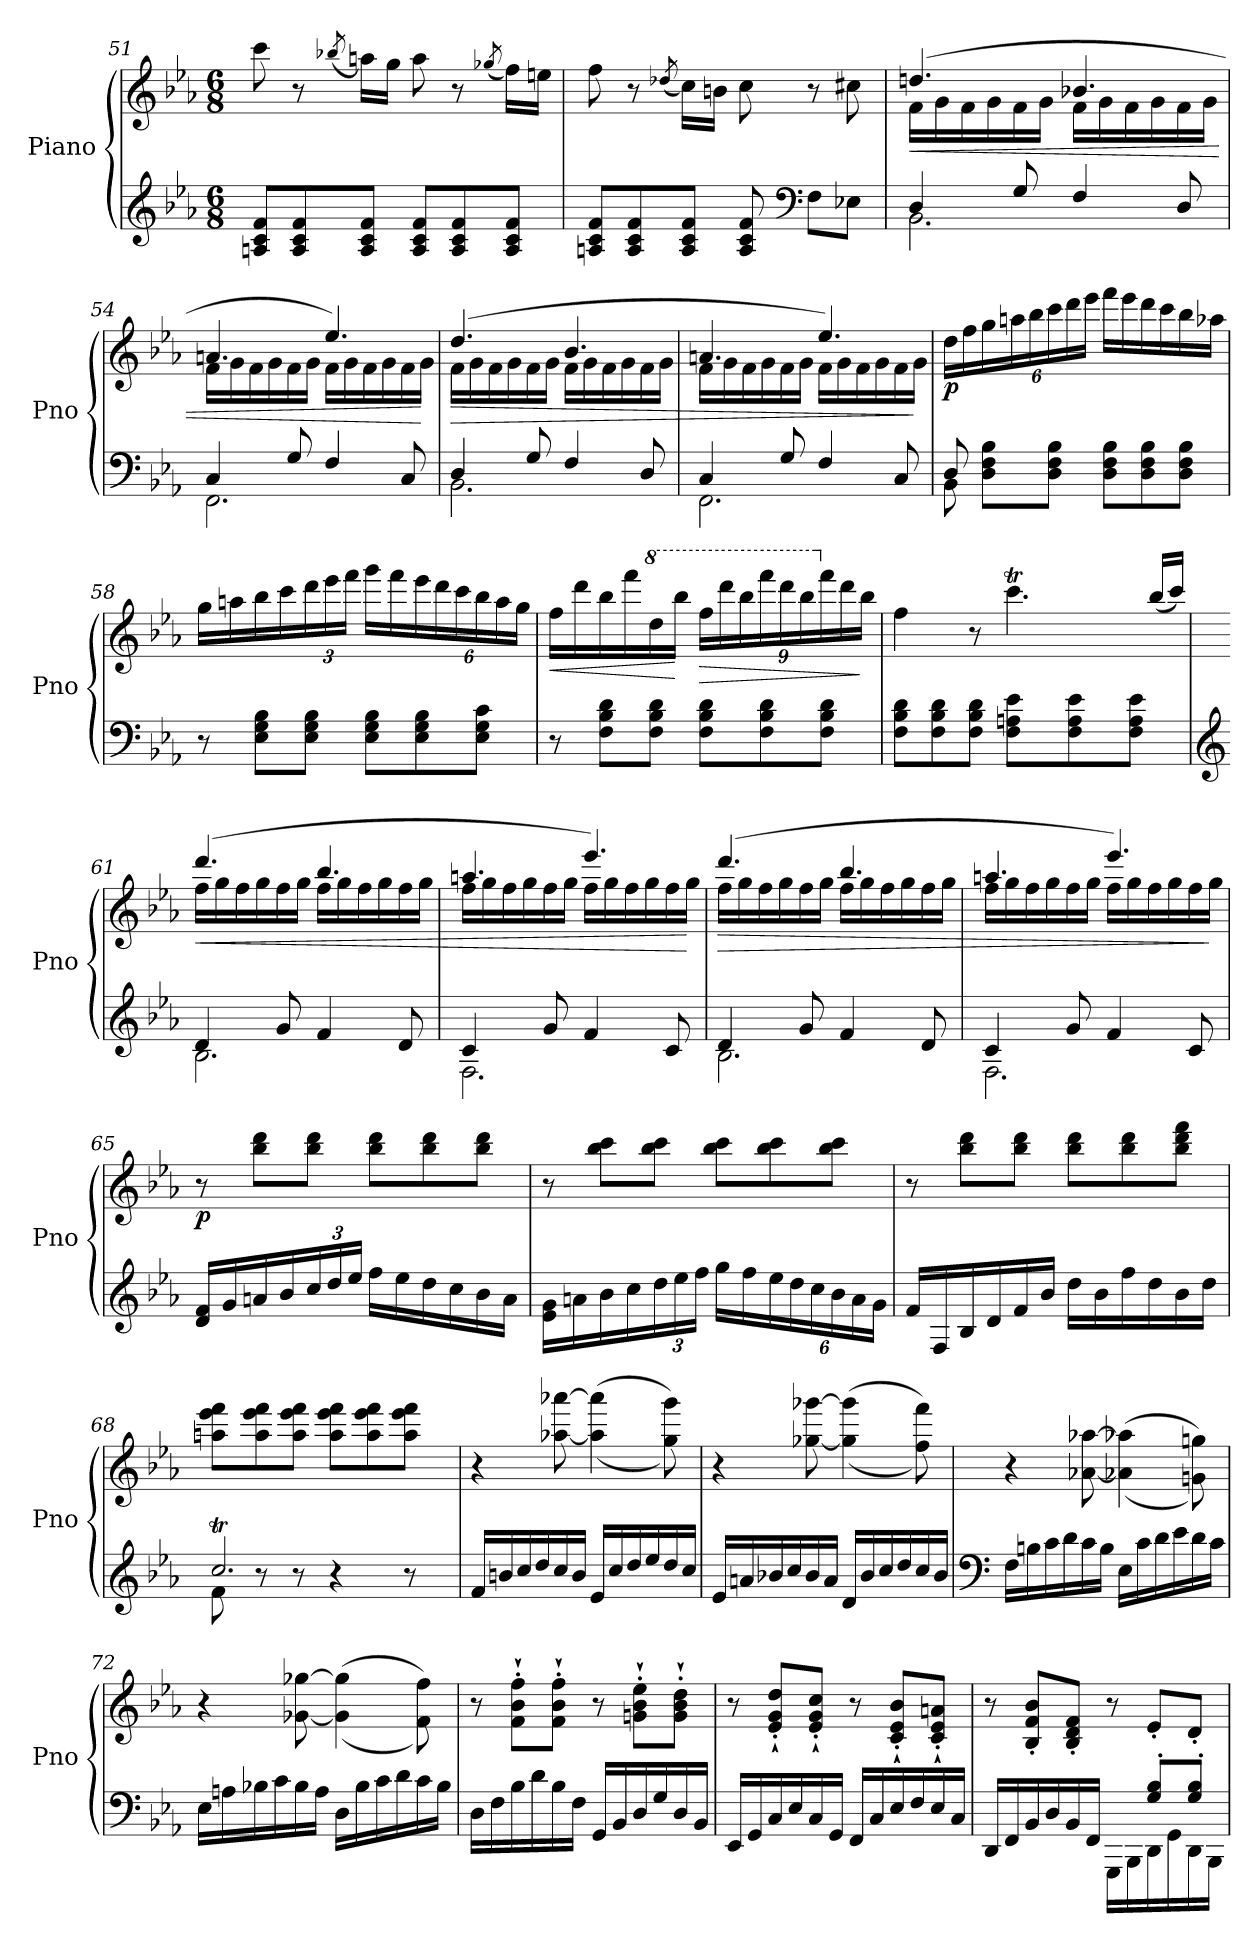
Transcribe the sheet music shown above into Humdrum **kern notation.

**kern	**kern	**dynam
*part1	*part1	*part1
*staff2	*staff1	*staff1/2
*I"Piano	*	*
*I'Pno	*	*
*clefG2	*clefG2	*
*k[b-e-a-]	*k[b-e-a-]	*
*M6/8	*M6/8	*
=51	=51	=51
8An/ 8c/ 8f/L	8ccc\	.
8A/ 8c/ 8f/	8r	.
.	(8qbb-X/	.
8A/ 8c/ 8f/J	16aan\LL)	.
.	16gg\JJ	.
8A/ 8c/ 8f/L	8aa\	.
8A/ 8c/ 8f/	8r	.
.	(8qgg-X/	.
8A/ 8c/ 8f/J	16ff\LL)	.
.	16een\JJ	.
!!LO:LB:g=z
=52	=52	=52
8An/ 8c/ 8f/L	8ff\	.
8A/ 8c/ 8f/	8r	.
.	(8qdd-X/	.
8A/ 8c/ 8f/J	16cc\LL)	.
.	16bn\JJ	.
8A/ 8c/ 8f/	8cc\	.
*clefF4	*	*
8F\L	8r	.
8E-X\J	8cc#X\	.
!!LO:LB:g=z
=53	=53	=53
*^	*	*
!	!	!	!LO:HP:b
*	*	*^	*
4D/	2.BB-\	(4.ddn/	16f\LL	<
.	.	.	16g\	.
.	.	.	16f\	.
.	.	.	16g\	.
8G/	.	.	16f\	.
.	.	.	16g\JJ	.
4F/	.	4.b-X/	16f\LL	.
.	.	.	16g\	.
.	.	.	16f\	.
.	.	.	16g\	.
8D/	.	.	16f\	.
.	.	.	16g\JJ	.
=54	=54	=54	=54	=54
4C/	2.FF\	4.an/	16f\LL	.
.	.	.	16g\	.
.	.	.	16f\	.
.	.	.	16g\	.
8G/	.	.	16f\	.
.	.	.	16g\JJ	.
4F/	.	4.ee-/)	16f\LL	.
.	.	.	16g\	.
.	.	.	16f\	.
.	.	.	16g\	.
8C/	.	.	16f\	.
.	.	.	16g\JJ	[
=55	=55	=55	=55	=55
!	!	!	!	!LO:HP:b
4D/	2.BB-\	(4.dd/	16f\LL	>
.	.	.	16g\	.
.	.	.	16f\	.
.	.	.	16g\	.
8G/	.	.	16f\	.
.	.	.	16g\JJ	.
4F/	.	4.b-/	16f\LL	.
.	.	.	16g\	.
.	.	.	16f\	.
.	.	.	16g\	.
8D/	.	.	16f\	.
.	.	.	16g\JJ	.
!!LO:PB:g=z	!!
=56	=56	=56	=56	=56
4C/	2.FF\	4.an/	16f\LL	.
.	.	.	16g\	.
.	.	.	16f\	.
.	.	.	16g\	.
8G/	.	.	16f\	.
.	.	.	16g\JJ	.
4F/	.	4.ee-/)	16f\LL	.
.	.	.	16g\	.
.	.	.	16f\	.
.	.	.	16g\	.
8C/	.	.	16f\	.
.	.	.	16g\JJ	]
!!LO:LB:g=z
=57	=57	=57	=57	=57
!	!	!	!	!LO:DY:b
*	*	*v	*v	*
8D/	8BB-\	16dd\LL	p
.	.	16ff\	.
*	*	*Xbrackettup	*
8D\ 8F\ 8B-\L	2ryy	24gg\	.
.	.	24aan\	.
.	.	24bb-\	.
8D\ 8F\ 8B-\J	.	24ccc\	.
.	.	24ddd\	.
.	.	24eee-\JJ	.
8D\ 8F\ 8B-\L	.	16fff\LL	.
.	.	16eee-\	.
8D\ 8F\ 8B-\	.	16ddd\	.
.	.	16ccc\	.
8D\ 8F\ 8B-\J	8ryy	16bb-\	.
.	.	16aa-X\JJ	.
*v	*v	*	*
=58	=58	=58
8r	16gg\LL	.
.	16aan\	.
8E-\ 8G\ 8B-\L	16bb-\	.
.	16ccc\	.
8E-\ 8G\ 8B-\J	24ddd\	.
.	24eee-\	.
.	24fff\JJ	.
8E-\ 8G\ 8B-\L	16ggg\LL	.
.	16fff\	.
8E-\ 8G\ 8B-\	24eee-\	.
.	24ddd\	.
.	24ccc\	.
8E-\ 8G\ 8c\J	24bb-\	.
.	24aa\	.
.	24gg\JJ	.
!!LO:LB:g=z
=59	=59	=59
!	!	!LO:HP:b
8r	16ff\LL	<
.	16ddd\	.
8F\ 8B-\ 8d\L	16bb-\	.
.	16fff\	.
*	*8va	*
8F\ 8B-\ 8d\J	16ddd\	.
.	16bbb-\JJ	[
!	!	!LO:HP:b
8F\ 8B-\ 8d\L	24fff\LL	>
.	24dddd\	.
.	24bbb-\	.
8F\ 8B-\ 8d\	24ffff\	.
.	24dddd\	.
.	24bbb-\	.
*	*X8va	*
8F\ 8B-\ 8d\J	24fff\	.
.	24ddd\	.
.	24bb-\JJ	]
!!LO:LB:g=z
=60	=60	=60
*	*^	*
8F\ 8B-\ 8d\L	4ff\	4.ryy	.
8F\ 8B-\ 8d\	.	.	.
8F\ 8B-\ 8d\J	8r	.	.
*	*	*Xtuplet	*
8F\ 8An\ 8e-\L	4.cccT\	24ryy	.
.	.	24dddyy	.
.	.	24cccyy	.
8F\ 8A\ 8e-\	.	24dddyy	.
.	.	24cccyy	.
.	.	24dddyy	.
8F\ 8A\ 8e-\J	.	24cccTTTyy	.
.	.	(24bb-/LL	.
.	.	24ccc/JJ)	.
=61	=61	=61	=61
*clefG2	*	*	*
*^	*	*	*
!	!	!	!	!LO:HP:b
4d/	2.B-\	(4.ddd/	16ff\LL	<
.	.	.	16gg\	.
.	.	.	16ff\	.
.	.	.	16gg\	.
8g/	.	.	16ff\	.
.	.	.	16gg\JJ	.
4f/	.	4.bb-/	16ff\LL	.
.	.	.	16gg\	.
.	.	.	16ff\	.
.	.	.	16gg\	.
8d/	.	.	16ff\	.
.	.	.	16gg\JJ	.
=62	=62	=62	=62	=62
4c/	2.F\	4.aan/	16ff\LL	.
.	.	.	16gg\	.
.	.	.	16ff\	.
.	.	.	16gg\	.
8g/	.	.	16ff\	.
.	.	.	16gg\JJ	.
4f/	.	4.eee-/)	16ff\LL	.
.	.	.	16gg\	.
.	.	.	16ff\	.
.	.	.	16gg\	.
8c/	.	.	16ff\	.
.	.	.	16gg\JJ	[
!!LO:LB:g=z	!!
=63	=63	=63	=63	=63
!	!	!	!	!LO:HP:b
4d/	2.B-\	(4.ddd/	16ff\LL	>
.	.	.	16gg\	.
.	.	.	16ff\	.
.	.	.	16gg\	.
8g/	.	.	16ff\	.
.	.	.	16gg\JJ	.
4f/	.	4.bb-/	16ff\LL	.
.	.	.	16gg\	.
.	.	.	16ff\	.
.	.	.	16gg\	.
8d/	.	.	16ff\	.
.	.	.	16gg\JJ	.
!!LO:LB:g=z	!!
=64	=64	=64	=64	=64
4c/	2.F\	4.aan/	16ff\LL	.
.	.	.	16gg\	.
.	.	.	16ff\	.
.	.	.	16gg\	.
8g/	.	.	16ff\	.
.	.	.	16gg\JJ	.
4f/	.	4.eee-/)	16ff\LL	.
.	.	.	16gg\	.
.	.	.	16ff\	.
.	.	.	16gg\	.
8c/	.	.	16ff\	.
.	.	.	16gg\JJ	]
*v	*v	*	*	*
=65	=65	=65	=65
!	!	!	!LO:DY:b
*	*v	*v	*
16d/ 16f/LL	8r	p
16g/	.	.
16an/	8bb-\ 8ddd\L	.
16b-/	.	.
*Xbrackettup	*	*
24cc/	8bb-\ 8ddd\J	.
24dd/	.	.
24ee-/JJ	.	.
16ff\LL	8bb-\ 8ddd\L	.
16ee-\	.	.
16dd\	8bb-\ 8ddd\	.
16cc\	.	.
16b-\	8bb-\ 8ddd\J	.
16a\JJ	.	.
=66	=66	=66
16e-\ 16g\LL	8r	.
16an\	.	.
16b-\	8bb-\ 8ccc\L	.
16cc\	.	.
24dd\	8bb-\ 8ccc\J	.
24ee-\	.	.
24ff\JJ	.	.
16gg\LL	8bb-\ 8ccc\L	.
16ff\	.	.
24ee-\	8bb-\ 8ccc\	.
24dd\	.	.
24cc\	.	.
24b-\	8bb-\ 8ccc\J	.
24a\	.	.
24g\JJ	.	.
!!LO:PB:g=z
=67	=67	=67
16f/LL	8r	.
16F/	.	.
16B-/	8bb-\ 8ddd\L	.
16d/	.	.
16f/	8bb-\ 8ddd\J	.
16b-/JJ	.	.
16dd\LL	8bb-\ 8ddd\L	.
16b-\	.	.
16ff\	8bb-\ 8ddd\	.
16dd\	.	.
16b-\	8bb-\ 8ddd\ 8fff\J	.
16dd\JJ	.	.
=68	=68	=68
*^	*	*
*	*^	*	*
2.ccT/	8f\	16ryy	8aan\ 8eee-\ 8fff\L	.
.	.	16ddyy	.	.
.	8r	16ccyy	8aa\ 8eee-\ 8fff\	.
.	.	16ddyy	.	.
.	8r	16ccyy	8aa\ 8eee-\ 8fff\J	.
.	.	16ddyy	.	.
.	4r	16ccyy	8aa\ 8eee-\ 8fff\L	.
.	.	16ddyy	.	.
.	.	16ccyy	8aa\ 8eee-\ 8fff\	.
.	.	16ddyy	.	.
*	*	*Xtuplet	*	*
.	8r	24ccyy	8aa\ 8eee-\ 8fff\J	.
.	.	24b-yy	.	.
.	.	24ccyy	.	.
=69	=69	=69	=69	=69
!	!	!	!	!LO:DY:b
*v	*v	*v	*	*
16f/LL	4r	other-dynamics
16bn/	.	.
16cc/	.	.
16dd/	.	.
16cc/	[8aa-X\ [8aaa-X\	.
16b/JJ	.	.
16e-/LL	((4aa-\] 4aaa-\]	.
16cc/	.	.
16dd/	.	.
16ee-/	.	.
16dd/	8gg\ 8ggg\))	.
16cc/JJ	.	.
!!LO:LB:g=z
=70	=70	=70
16e-/LL	4r	.
16an/	.	.
16b-X/	.	.
16cc/	.	.
16b-/	[8gg-X\ [8ggg-X\	.
16a/JJ	.	.
16d/LL	((4gg-\] 4ggg-\]	.
16b-/	.	.
16cc/	.	.
16dd/	.	.
16cc/	8ff\ 8fff\))	.
16b-/JJ	.	.
!!LO:LB:g=z
=71	=71	=71
*clefF4	*	*
16F\LL	4r	.
16Bn\	.	.
16c\	.	.
16d\	.	.
16c\	[8a-X\ [8aa-X\	.
16B\JJ	.	.
16E-\LL	((4a-X\] 4aa-X\]	.
16c\	.	.
16d\	.	.
16e-\	.	.
16d\	8gn\ 8ggn\))	.
16c\JJ	.	.
=72	=72	=72
16E-\LL	4r	.
16An\	.	.
16B-X\	.	.
16c\	.	.
16B-\	[8g-X\ [8gg-X\	.
16A\JJ	.	.
16D\LL	((4g-\] 4gg-\]	.
16B-\	.	.
16c\	.	.
16d\	.	.
16c\	8f\ 8ff\))	.
16B-\JJ	.	.
=73	=73	=73
16D\LL	8r	.
16F\	.	.
16B-\	8f\`' 8b-\`' 8ff\`'L	.
16d\	.	.
16B-\	8f\`' 8b-\`' 8ff\`'J	.
16F\JJ	.	.
16GG/LL	8r	.
16BB-/	.	.
16D/	8gn\`' 8b-\`' 8ee-\`'L	.
16G/	.	.
16D/	8g\`' 8b-\`' 8dd\`'J	.
16BB-/JJ	.	.
!!LO:LB:g=z
=74	=74	=74
16EE-/LL	8r	.
16GG/	.	.
16C/	8e-/`' 8g/`' 8dd/`'L	.
16E-/	.	.
16C/	8e-/`' 8g/`' 8cc/`'J	.
16GG/JJ	.	.
16FF/LL	8r	.
16C/	.	.
16E-/	8c/`' 8e-/`' 8b-/`'L	.
16F/	.	.
16E-/	8c/`' 8e-/`' 8an/`'J	.
16C/JJ	.	.
!!LO:LB:g=z
=75	=75	=75
*^	*	*
2ryy	16DD/LL	8r	.
.	16FF/	.	.
.	16BB-/	8B-/' 8f/' 8b-/'L	.
.	16D/	.	.
.	16BB-/	8B-/' 8d/' 8f/'J	.
.	16FF/JJ	.	.
.	16GGG\LL	8r	.
.	16BBB-\	.	.
8G/' 8B-/'L	16DD\	8e-'/L	.
.	16GG\	.	.
8G/' 8B-/'J	16DD\	8d'/J	.
.	16BBB-\JJ	.	.
*v	*v	*	*
=	=	=
*-	*-	*-
